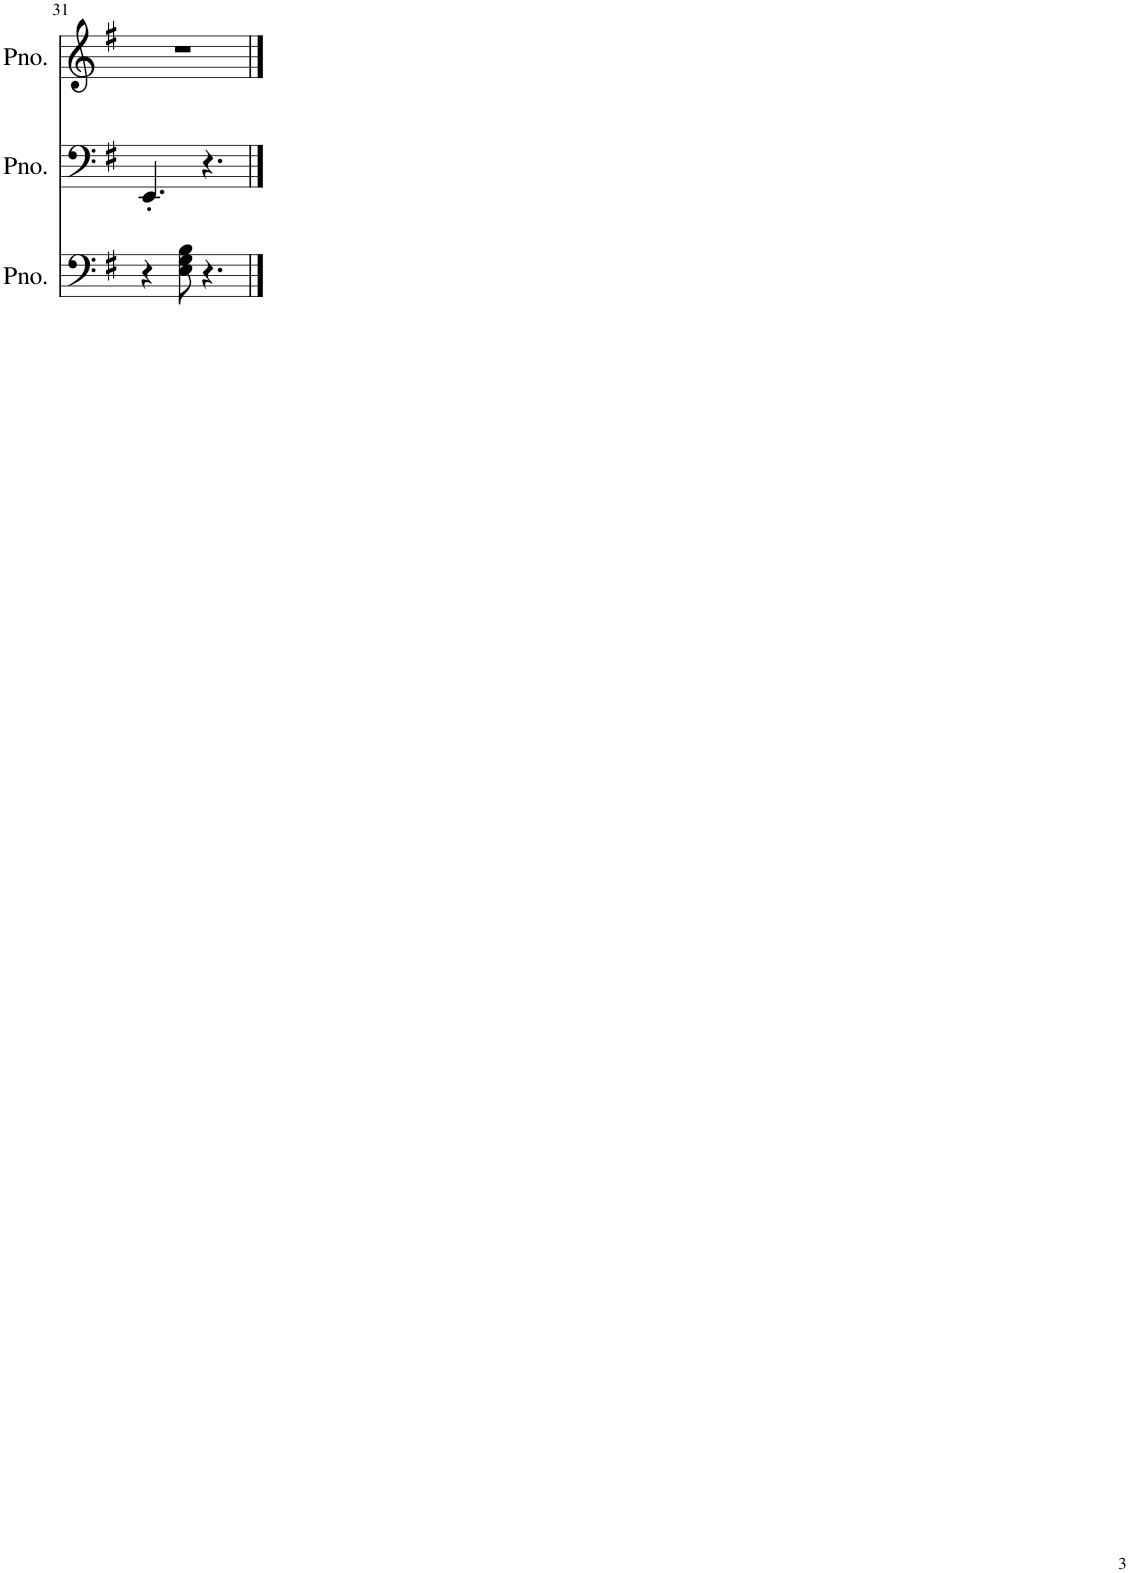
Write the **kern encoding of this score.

**kern	**kern	**kern
*part3	*part2	*part1
*staff3	*staff2	*staff1
*I"Piano	*I"Piano	*I"Piano
*I'Pno.	*I'Pno.	*I'Pno.
!!LO:PB:g=z
*clefF4	*clefF4	*clefG2
*k[f#]	*k[f#]	*k[f#]
*M6/8	*M6/8	*M6/8
=31	=31	=31
4r	4.EE'/	2.r
8E\ 8G\ 8B\	.	.
4.r	4.r	.
==	==	==
*-	*-	*-
